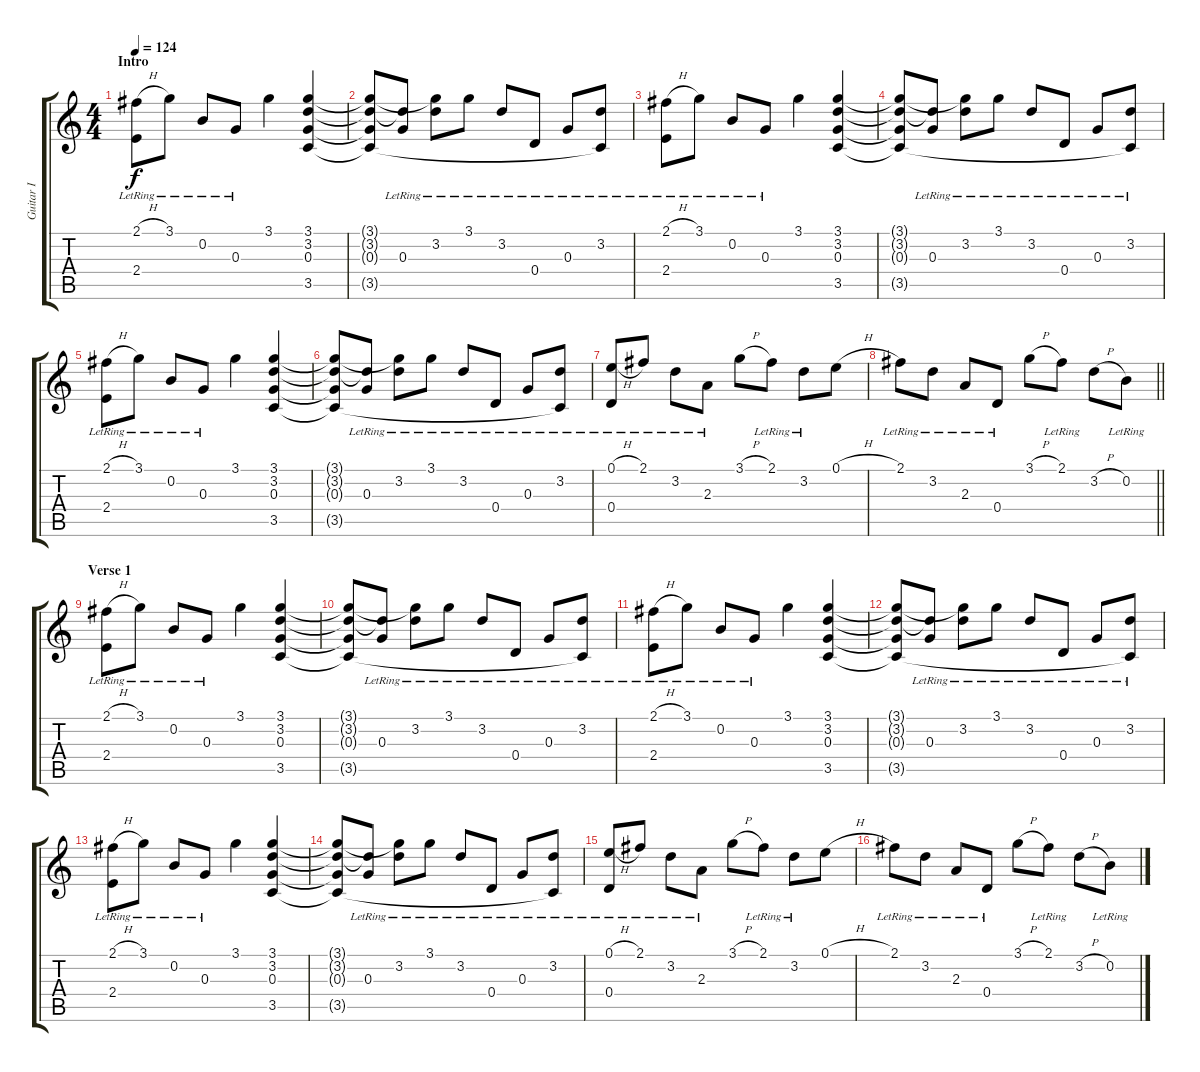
\track ("Guitar I" "Guitar I") {instrument acousticguitarsteel}
\staff {score tabs}
\tuning (E4 B3 G3 D3 A2 E2) {hide}
\ts (4 4)
\section ("" "Intro")
\tempo 124
\clef g2
\ks c
(2.1{h} 2.4{lr}).8{dy f instrument acousticguitarsteel} 3.1{lr}.8 0.2{lr}.8 0.3{lr}.8 3.1.4 (3.1 3.2 0.3 3.5).4 |
(3.1{t} 3.2{t} 0.3{t} 3.5{t}).8 (3.2{t} 0.3{lr}).8 (3.1{t} 3.2{lr}).8 3.1{lr}.8 3.2{lr}.8 0.4{lr}.8 0.3{lr}.8 (3.2{lr} 3.5{t}).8 |
(2.1{h} 2.4{lr}).8 3.1{lr}.8 0.2{lr}.8 0.3{lr}.8 3.1.4 (3.1 3.2 0.3 3.5).4 |
(3.1{t} 3.2{t} 0.3{t} 3.5{t}).8 (3.2{t} 0.3{lr}).8 (3.1{t} 3.2{lr}).8 3.1{lr}.8 3.2{lr}.8 0.4{lr}.8 0.3{lr}.8 (3.2{lr} 3.5{t}).8 |
(2.1{h} 2.4{lr}).8 3.1{lr}.8 0.2{lr}.8 0.3{lr}.8 3.1.4 (3.1 3.2 0.3 3.5).4 |
(3.1{t} 3.2{t} 0.3{t} 3.5{t}).8 (3.2{t} 0.3{lr}).8 (3.1{t} 3.2{lr}).8 3.1{lr}.8 3.2{lr}.8 0.4{lr}.8 0.3{lr}.8 (3.2{lr} 3.5{t}).8 |
(0.1{h} 0.4{lr}).8 2.1{lr}.8 3.2{lr}.8 2.3{lr}.8 3.1{h}.8 2.1{lr}.8 3.2{lr}.8 0.1{h}.8 |
\barLineRight lightlight
2.1{lr}.8 3.2{lr}.8 2.3{lr}.8 0.4{lr}.8 3.1{h}.8 2.1{lr}.8 3.2{h}.8 0.2{lr}.8 |
\section ("" "Verse 1")
(2.1{h} 2.4{lr}).8 3.1{lr}.8 0.2{lr}.8 0.3{lr}.8 3.1.4 (3.1 3.2 0.3 3.5).4 |
(3.1{t} 3.2{t} 0.3{t} 3.5{t}).8 (3.2{t} 0.3{lr}).8 (3.1{t} 3.2{lr}).8 3.1{lr}.8 3.2{lr}.8 0.4{lr}.8 0.3{lr}.8 (3.2{lr} 3.5{t}).8 |
(2.1{h} 2.4{lr}).8 3.1{lr}.8 0.2{lr}.8 0.3{lr}.8 3.1.4 (3.1 3.2 0.3 3.5).4 |
(3.1{t} 3.2{t} 0.3{t} 3.5{t}).8 (3.2{t} 0.3{lr}).8 (3.1{t} 3.2{lr}).8 3.1{lr}.8 3.2{lr}.8 0.4{lr}.8 0.3{lr}.8 (3.2{lr} 3.5{t}).8 |
(2.1{h} 2.4{lr}).8 3.1{lr}.8 0.2{lr}.8 0.3{lr}.8 3.1.4 (3.1 3.2 0.3 3.5).4 |
(3.1{t} 3.2{t} 0.3{t} 3.5{t}).8 (3.2{t} 0.3{lr}).8 (3.1{t} 3.2{lr}).8 3.1{lr}.8 3.2{lr}.8 0.4{lr}.8 0.3{lr}.8 (3.2{lr} 3.5{t}).8 |
(0.1{h} 0.4{lr}).8 2.1{lr}.8 3.2{lr}.8 2.3{lr}.8 3.1{h}.8 2.1{lr}.8 3.2{lr}.8 0.1{h}.8 |
2.1{lr}.8 3.2{lr}.8 2.3{lr}.8 0.4{lr}.8 3.1{h}.8 2.1{lr}.8 3.2{h}.8 0.2{lr}.8
